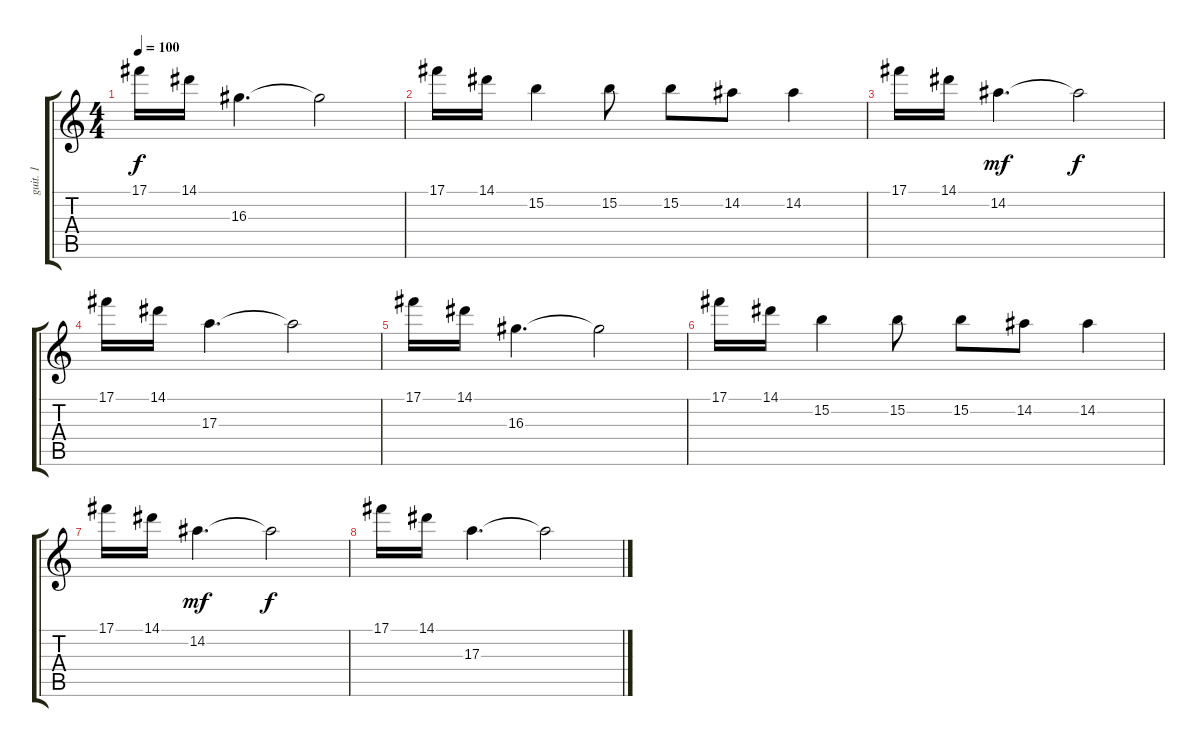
\track ("guit. 1" "guit. 1") {instrument overdrivenguitar}
\staff {score tabs}
\tuning (Db4 Ab3 E3 B2 Gb2 Db2) {hide}
\ts (4 4)
\tempo 100
\clef g2
\ks c
17.1.16{dy f} 14.1.16 16.3.4{d} 16.3{t}.2 |
17.1.16 14.1.16 15.2.4 15.2.8 15.2.8 14.2.8 14.2.4 |
17.1.16{instrument overdrivenguitar} 14.1.16 14.2.4{d dy mf} 14.2{t}.2{dy f} |
17.1.16 14.1.16 17.3.4{d} 17.3{t}.2 |
17.1.16 14.1.16 16.3.4{d} 16.3{t}.2 |
17.1.16 14.1.16 15.2.4 15.2.8 15.2.8 14.2.8 14.2.4 |
17.1.16{instrument overdrivenguitar} 14.1.16 14.2.4{d dy mf} 14.2{t}.2{dy f} |
17.1.16 14.1.16 17.3.4{d} 17.3{t}.2
